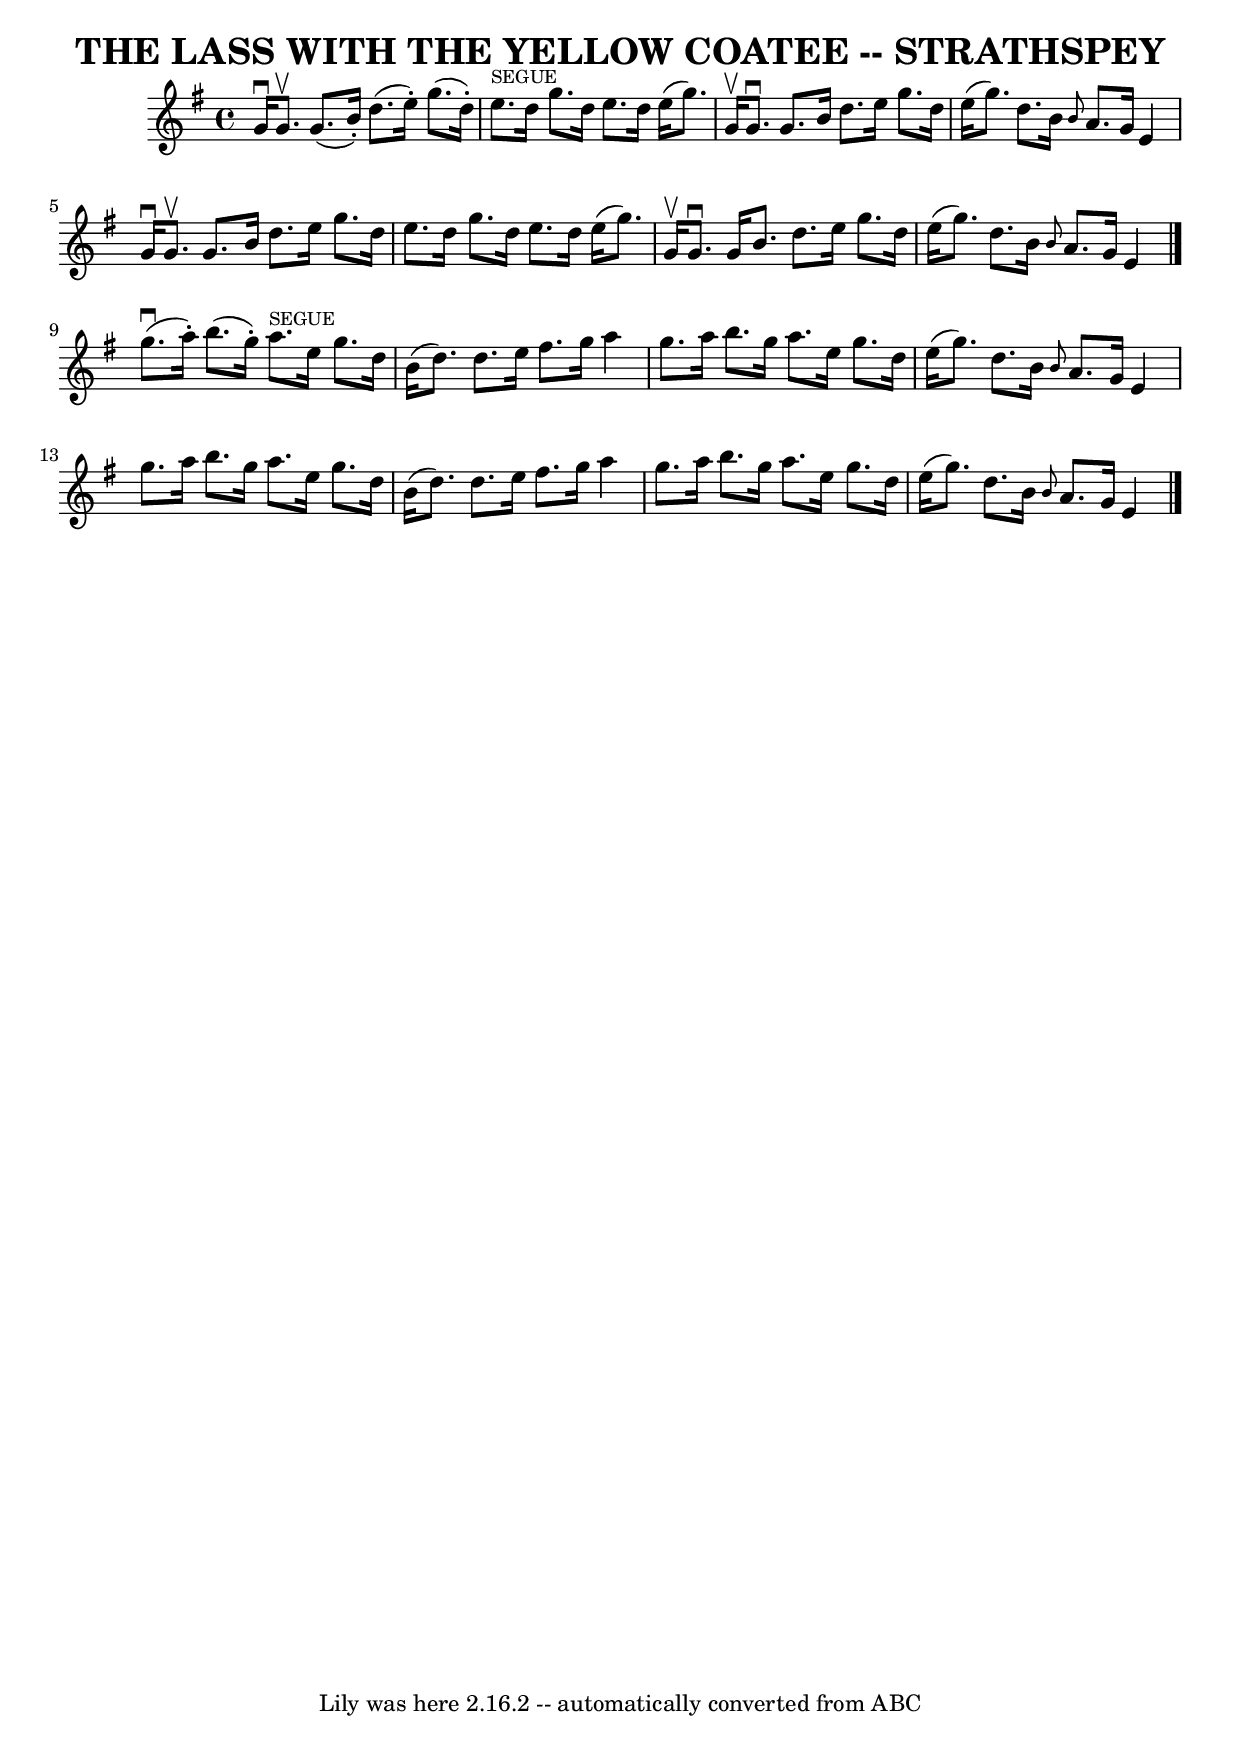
\version "2.16.2"
\include "Mammoth.ily"
\header {
  %% book = "Ryan's Mammoth Collection of Fiddle Tunes"
  composer = ""
  crossRefNumber = "1"
  footnotes = ""
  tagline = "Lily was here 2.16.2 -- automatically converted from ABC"
  title = "THE LASS WITH THE YELLOW COATEE -- STRATHSPEY"

}
voicedefault =  {


  \override Staff.TimeSignature #'style = #'C
  \time 4/4 
  \key g \major
  g'16^\downbow g'8.^\upbow g'8. (b'16-.)  
  d''8. (e''16-.) g''8. (d''16-.)   |
  e''8.^\segue   
  d''16 g''8. d''16 e''8. d''16 e''16 (g''8.)   |
  
  g'16^\upbow g'8.^\downbow g'8. b'16 d''8. e''16 g''8.    
  d''16    |
  e''16 (g''8.) d''8. b'16  \grace { b'8  
				   }   
  a'8. g'16 e'4    |
  g'16^\downbow g'8.^\upbow g'8.    
  b'16 d''8. e''16 g''8. d''16    |
  e''8. d''16 g''8.  
  d''16 e''8. d''16 e''16 (g''8.)   |
  g'16^\upbow   
  g'8.^\downbow g'16 b'8. d''8. e''16 g''8. d''16    |
  
  e''16 (g''8.) d''8. b'16  \grace { b'8  
				   } a'8. g'16 e'4   
  \bar "|." g''8. (^\downbow a''16-.) b''8. (g''16-.)     
  a''8.^\segue e''16 g''8. d''16    |
  b'16 (d''8.)   
  d''8. e''16 fis''8. g''16 a''4    |
  g''8. a''16    
  b''8. g''16 a''8. e''16 g''8. d''16    |
  e''16 (
  g''8.) d''8. b'16  \grace { b'8  
			    } a'8. g'16 e'4    |
  
  g''8. a''16 b''8. g''16 a''8. e''16 g''8. d''16    
  |
  b'16 (d''8.) d''8. e''16 fis''8. g''16 a''4    
  |
  g''8. a''16 b''8. g''16 a''8. e''16 g''8.    
  d''16    |
  e''16 (g''8.) d''8. b'16  \grace { b'8  
				   }   
  a'8. g'16 e'4    \bar "|."   

}

\score{
  <<

    \context Staff="default"
    {
      \voicedefault 
      
    }

  >>
  \layout {
    
  }
  \midi {
  }

}
